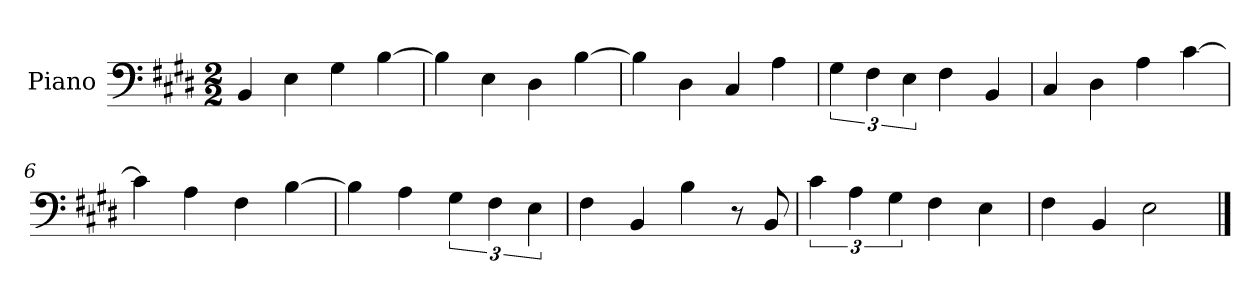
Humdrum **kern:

**kern
*part1
*staff1
*I"Piano
*I'Pno
*clefF4
*k[f#c#g#d#]
*E:
*M2/2
=1
4BB/
4E\
4G#\
[4B\
=2
4B\]
4E\
4D#\
[4B\
=3
4B\]
4D#\
4C#/
4A\
=4
6G#\
6F#\
6E\
4F#\
4BB/
=5
4C#/
4D#\
4A\
[4c#\
=6
4c#\]
4A\
4F#\
[4B\
=7
4B\]
4A\
6G#\
6F#\
6E\
=8
4F#\
4BB/
4B\
8r
8BB/
=9
6c#\
6A\
6G#\
4F#\
4E\
=10
4F#\
4BB/
2E\
==
*-
